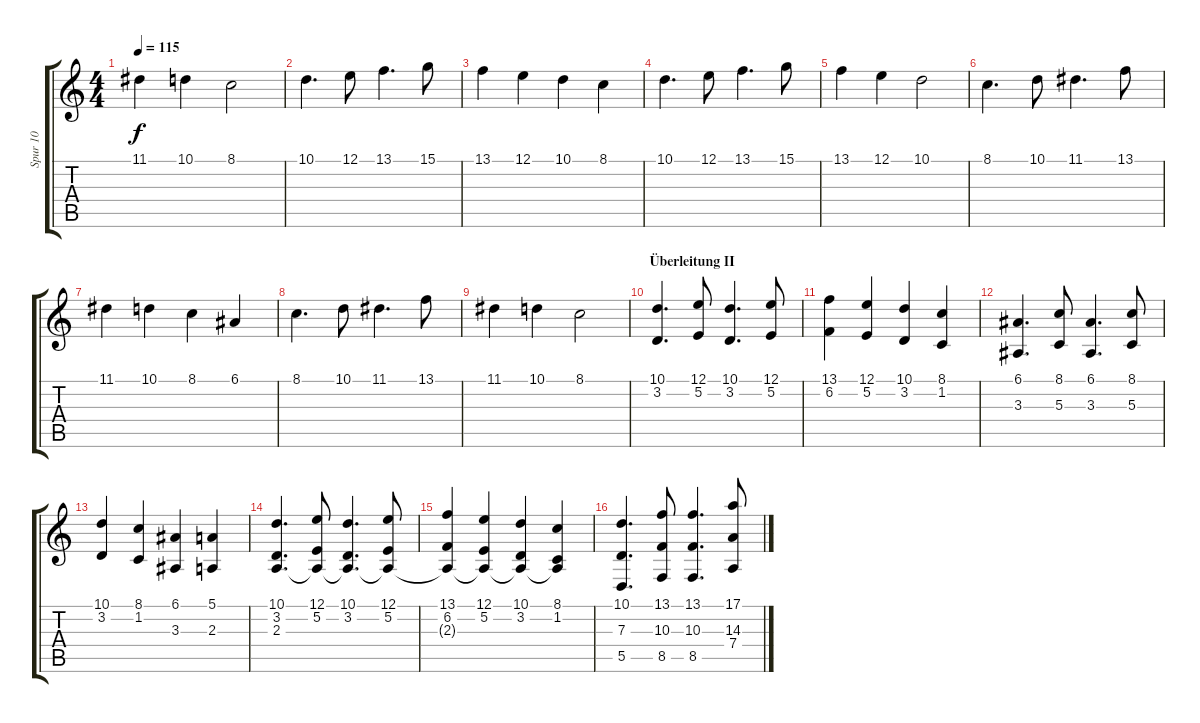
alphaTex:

\track ("Spur 10" "Spur 10") {instrument violin}
\staff {score tabs}
\tuning (E4 B3 G3 D3 A2 E2) {hide}
\ts (4 4)
\tempo 115
\clef g2
\ks c
11.1.4{dy f} 10.1.4 8.1.2 |
10.1.4{d} 12.1.8 13.1.4{d} 15.1.8 |
13.1.4 12.1.4 10.1.4 8.1.4 |
10.1.4{d} 12.1.8 13.1.4{d} 15.1.8 |
13.1.4 12.1.4 10.1.2 |
8.1.4{d} 10.1.8 11.1.4{d} 13.1.8 |
11.1.4 10.1.4 8.1.4 6.1.4 |
8.1.4{d} 10.1.8 11.1.4{d} 13.1.8 |
11.1.4 10.1.4 8.1.2 |
\section ("" "Überleitung II")
(10.1 3.2).4{d} (12.1 5.2).8 (10.1 3.2).4{d} (12.1 5.2).8 |
(13.1 6.2).4 (12.1 5.2).4 (10.1 3.2).4 (8.1 1.2).4 |
(6.1 3.3).4{d} (8.1 5.3).8 (6.1 3.3).4{d} (8.1 5.3).8 |
(10.1 3.2).4 (8.1 1.2).4 (6.1 3.3).4 (5.1 2.3).4 |
(10.1 3.2 2.3).4{d} (12.1 5.2 2.3{t}).8 (10.1 3.2 2.3{t}).4{d} (12.1 5.2 2.3{t}).8 |
(13.1 6.2 2.3{t}).4 (12.1 5.2 2.3{t}).4 (10.1 3.2 2.3{t}).4 (8.1 1.2 2.3{t}).4 |
(10.1 7.3 5.5).4{d} (13.1 10.3 8.5).8 (13.1 10.3 8.5).4{d} (17.1 14.3 7.4).8
